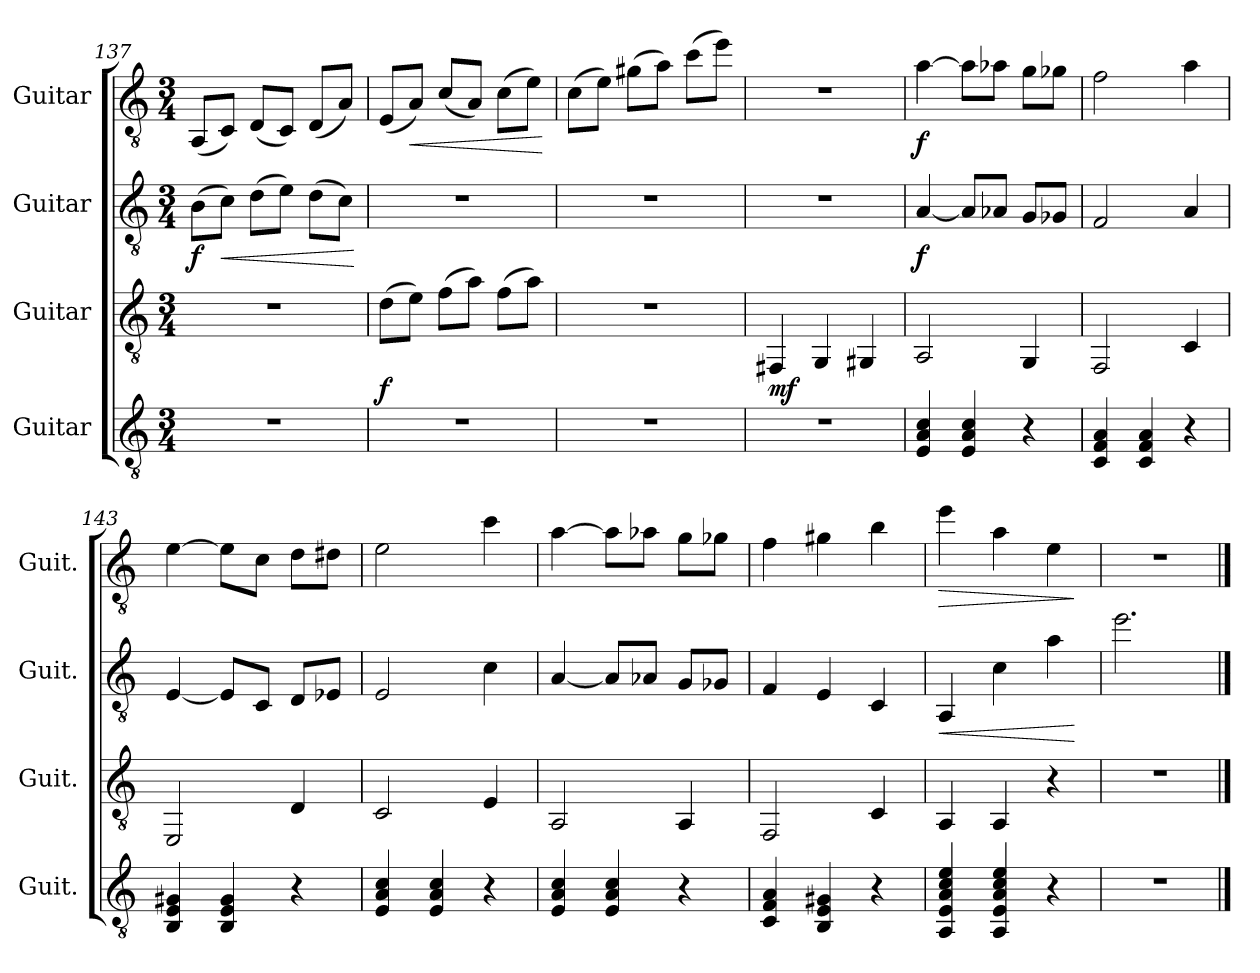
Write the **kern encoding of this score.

**kern	**kern	**dynam	**kern	**dynam	**kern	**dynam
*part4	*part3	*part3	*part2	*part2	*part1	*part1
*staff4	*staff3	*staff3	*staff2	*staff2	*staff1	*staff1
*I"Guitar	*I"Guitar	*	*I"Guitar	*	*I"Guitar	*
*I'Guit.	*I'Guit.	*	*I'Guit.	*	*I'Guit.	*
!!LO:PB:g=z
*clefGv2	*clefGv2	*	*clefGv2	*	*clefGv2	*
*k[]	*k[]	*	*k[]	*	*k[]	*
*C:	*C:	*	*C:	*	*C:	*
*M3/4	*M3/4	*	*M3/4	*	*M3/4	*
=137	=137	=137	=137	=137	=137	=137
!	!	!	!	!LO:DY:b	!	!
2.r	2.r	.	(8B\L	f	(8AA/L	.
!	!	!	!	!LO:HP:b	!	!
.	.	.	8c\J)	<	8C/J)	.
.	.	.	(8d\L	.	(8D/L	.
.	.	.	8e\J)	.	8C/J)	.
.	.	.	(8d\L	.	(8D/L	.
.	.	.	8c\J)	.	8A/J)	.
.	.	.	.	[	.	.
!!LO:PB:g=z
=138	=138	=138	=138	=138	=138	=138
!	!	!LO:DY:b	!	!	!	!
2.r	(8d\L	f	2.r	.	(8E/L	.
!	!	!	!	!	!	!LO:HP:b
.	8e\J)	.	.	.	8A/J)	<
.	(8f\L	.	.	.	(8c/L	.
.	8a\J)	.	.	.	8A/J)	.
.	(8f\L	.	.	.	(8c\L	.
.	8a\J)	.	.	.	8e\J)	.
.	.	.	.	.	.	[
=139	=139	=139	=139	=139	=139	=139
2.r	2.r	.	2.r	.	(8c\L	.
.	.	.	.	.	8e\J)	.
.	.	.	.	.	(8g#X\L	.
.	.	.	.	.	8a\J)	.
.	.	.	.	.	(8cc\L	.
.	.	.	.	.	8ee\J)	.
=140	=140	=140	=140	=140	=140	=140
!	!	!LO:DY:b	!	!	!	!
2.r	4FF#X/	mf	2.r	.	2.r	.
.	4GG/	.	.	.	.	.
.	4GG#X/	.	.	.	.	.
=141	=141	=141	=141	=141	=141	=141
!	!	!	!	!LO:DY:b	!	!LO:DY:b
4E/ 4A/ 4c/	2AA/	.	[4A/	f	[4a\	f
4E/ 4A/ 4c/	.	.	8A/L]	.	8a\L]	.
.	.	.	8A-X/J	.	8a-X\J	.
4r	4GG/	.	8G/L	.	8g\L	.
.	.	.	8G-X/J	.	8g-X\J	.
=142	=142	=142	=142	=142	=142	=142
4C/ 4F/ 4A/	2FF/	.	2F/	.	2f\	.
4C/ 4F/ 4A/	.	.	.	.	.	.
4r	4C/	.	4A/	.	4a\	.
=143	=143	=143	=143	=143	=143	=143
4BB/ 4E/ 4G#X/	2EE/	.	[4E/	.	[4e\	.
4BB/ 4E/ 4G#/	.	.	8E/L]	.	8e\L]	.
.	.	.	8C/J	.	8c\J	.
4r	4D/	.	8D/L	.	8d\L	.
.	.	.	8E-X/J	.	8d#X\J	.
!!LO:PB:g=z
=144	=144	=144	=144	=144	=144	=144
4E/ 4A/ 4c/	2C/	.	2E/	.	2e\	.
4E/ 4A/ 4c/	.	.	.	.	.	.
4r	4E/	.	4c\	.	4cc\	.
!!LO:PB:g=z
=145	=145	=145	=145	=145	=145	=145
4E/ 4A/ 4c/	2AA/	.	[4A/	.	[4a\	.
4E/ 4A/ 4c/	.	.	8A/L]	.	8a\L]	.
.	.	.	8A-X/J	.	8a-X\J	.
4r	4AA/	.	8G/L	.	8g\L	.
.	.	.	8G-X/J	.	8g-X\J	.
=146	=146	=146	=146	=146	=146	=146
4C/ 4F/ 4A/	2FF/	.	4F/	.	4f\	.
4BB/ 4E/ 4G#X/	.	.	4E/	.	4g#X\	.
4r	4C/	.	4C/	.	4b\	.
=147	=147	=147	=147	=147	=147	=147
!	!	!	!	!LO:HP:b	!	!LO:HP:b
4AA/ 4E/ 4A/ 4c/ 4e/	4AA/	.	4AA/	<	4ee\	>
4AA/ 4E/ 4A/ 4c/ 4e/	4AA/	.	4c\	.	4a\	.
4r	4r	.	4a\	.	4e\	.
.	.	.	.	[	.	]
!!LO:PB:g=z
=148	=148	=148	=148	=148	=148	=148
2.r	2.r	.	2.ee\	.	2.r	.
==	==	==	==	==	==	==
*-	*-	*-	*-	*-	*-	*-
